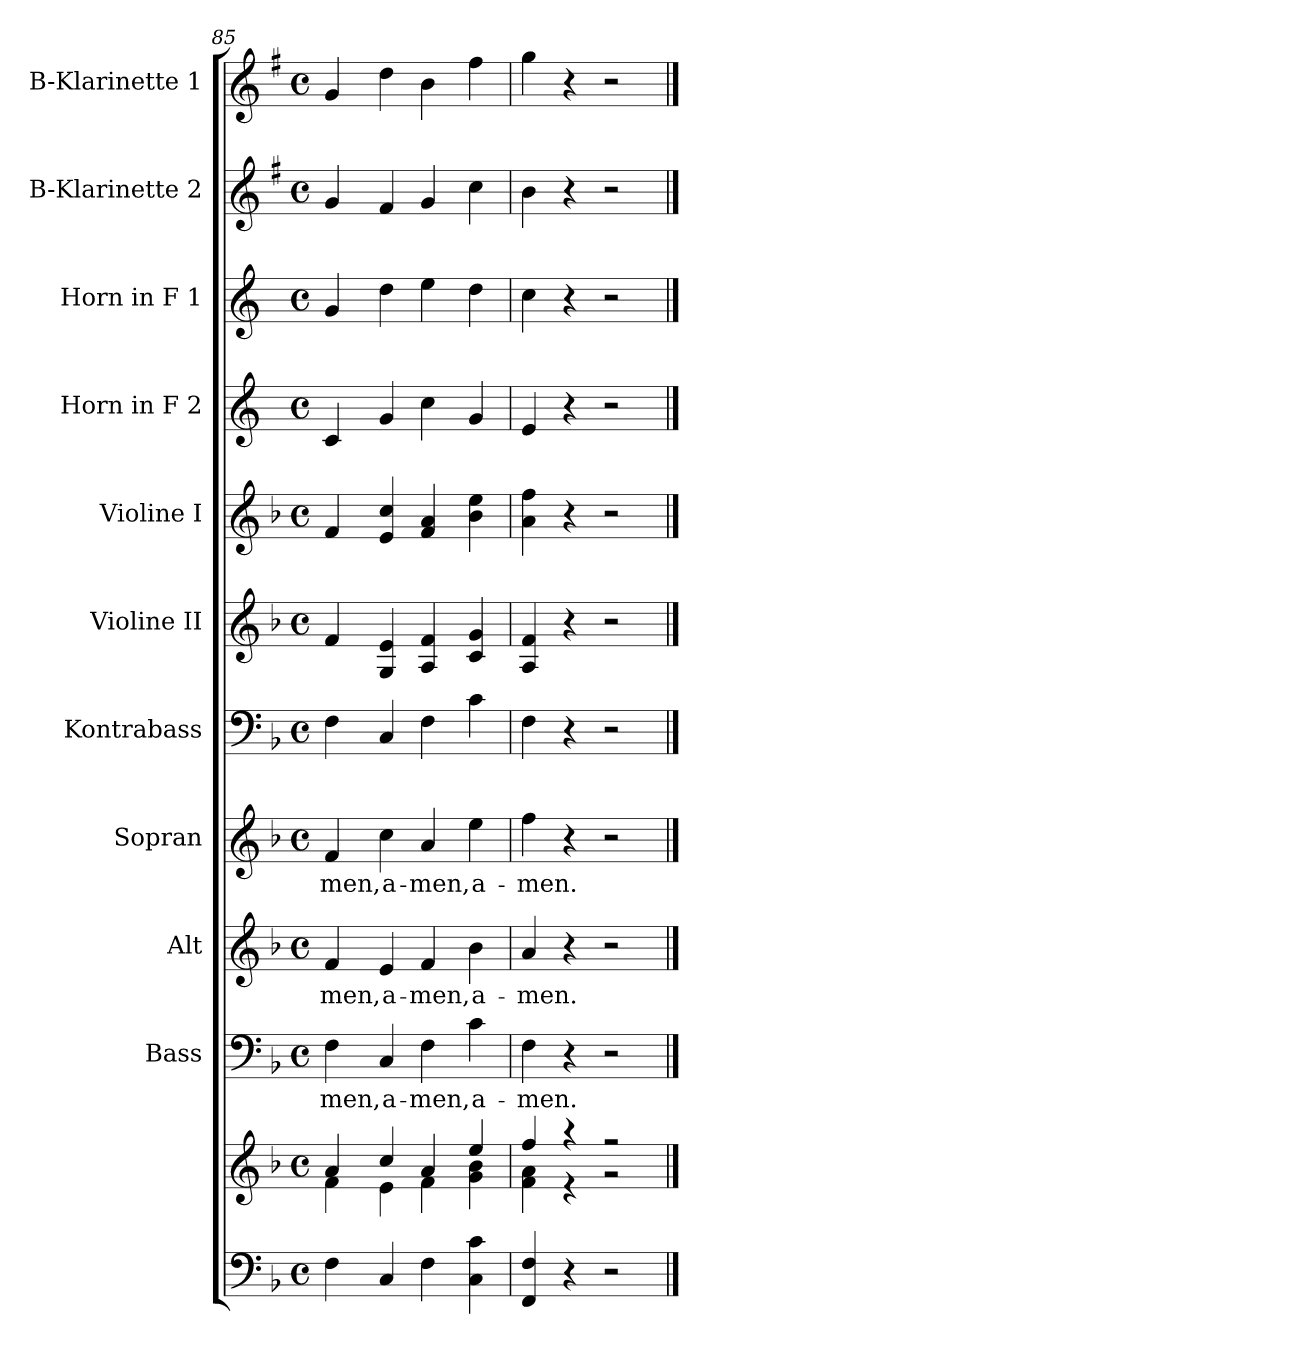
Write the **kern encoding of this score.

**kern	**kern	**kern	**text	**kern	**text	**kern	**text	**kern	**kern	**kern	**kern	**kern	**kern	**kern
*part11	*part11	*part10	*part10	*part9	*part9	*part8	*part8	*part7	*part6	*part5	*part4	*part3	*part2	*part1
*staff12	*staff11	*staff10	*staff10	*staff9	*staff9	*staff8	*staff8	*staff7	*staff6	*staff5	*staff4	*staff3	*staff2	*staff1
*	*	*I"Bass	*	*I"Alt	*	*I"Sopran	*	*I"Kontrabass	*I"Violine II	*I"Violine I	*I"Horn in F 2	*I"Horn in F 1	*I"B-Klarinette 2	*I"B-Klarinette 1
*	*	*I'B.	*	*I'A.	*	*I'S.	*	*I'Kb.	*I'Vl. II	*I'Vl. I	*	*	*I'B Kl. 2	*I'B Kl. 1
*clefF4	*clefG2	*clefF4	*	*clefG2	*	*clefG2	*	*clefF4	*clefG2	*clefG2	*clefG2	*clefG2	*clefG2	*clefG2
*	*	*	*	*	*	*	*	*ITrd7c12	*	*	*ITrd4c7	*ITrd4c7	*ITrd1c2	*ITrd1c2
*k[b-]	*k[b-]	*k[b-]	*	*k[b-]	*	*k[b-]	*	*k[b-]	*k[b-]	*k[b-]	*k[b-]	*k[b-]	*k[b-]	*k[b-]
*F:	*F:	*F:	*	*F:	*	*F:	*	*F:	*F:	*F:	*F:	*F:	*F:	*F:
*M4/4	*M4/4	*M4/4	*	*M4/4	*	*M4/4	*	*M4/4	*M4/4	*M4/4	*M4/4	*M4/4	*M4/4	*M4/4
*met(c)	*met(c)	*met(c)	*	*met(c)	*	*met(c)	*	*met(c)	*met(c)	*met(c)	*met(c)	*met(c)	*met(c)	*met(c)
=85	=85	=85	=85	=85	=85	=85	=85	=85	=85	=85	=85	=85	=85	=85
*	*^	*	*	*	*	*	*	*	*	*	*	*	*	*
!	!	!	!	!LO:LY:b	!	!LO:LY:b	!	!LO:LY:b	!	!	!	!	!	!	!
4F\	4a/	4f\	4F\	-men,	4f/	-men,	4f/	-men,	4FF\	4f/	4f/	4F/	4c/	4f/	4f/
!	!	!	!	!LO:LY:b	!	!LO:LY:b	!	!LO:LY:b	!	!	!	!	!	!	!
4C/	4cc/	4e\	4C/	a-	4e/	a-	4cc\	a-	4CC/	4G/ 4e/	4e/ 4cc/	4c/	4g\	4e/	4cc\
!	!	!	!	!LO:LY:b	!	!LO:LY:b	!	!LO:LY:b	!	!	!	!	!	!	!
4F\	4a/	4f\	4F\	-men,	4f/	-men,	4a/	-men,	4FF\	4A/ 4f/	4f/ 4a/	4f\	4a\	4f/	4a\
!	!	!	!	!LO:LY:b	!	!LO:LY:b	!	!LO:LY:b	!	!	!	!	!	!	!
4C\ 4c\	4ee/	4g\ 4b-\	4c\	a-	4b-\	a-	4ee\	a-	4C\	4c/ 4g/	4b-\ 4ee\	4c/	4g\	4b-\	4ee\
=86	=86	=86	=86	=86	=86	=86	=86	=86	=86	=86	=86	=86	=86	=86	=86
!	!	!	!	!LO:LY:b	!	!LO:LY:b	!	!LO:LY:b	!	!	!	!	!	!	!
4FF/ 4F/	4ff/	4f\ 4a\	4F\	-men.	4a/	-men.	4ff\	-men.	4FF\	4A/ 4f/	4a\ 4ff\	4A/	4f\	4a\	4ff\
4r	4r	4r	4r	.	4r	.	4r	.	4r	4r	4r	4r	4r	4r	4r
2r	2r	2r	2r	.	2r	.	2r	.	2r	2r	2r	2r	2r	2r	2r
*	*v	*v	*	*	*	*	*	*	*	*	*	*	*	*	*
==	==	==	==	==	==	==	==	==	==	==	==	==	==	==
*-	*-	*-	*-	*-	*-	*-	*-	*-	*-	*-	*-	*-	*-	*-
